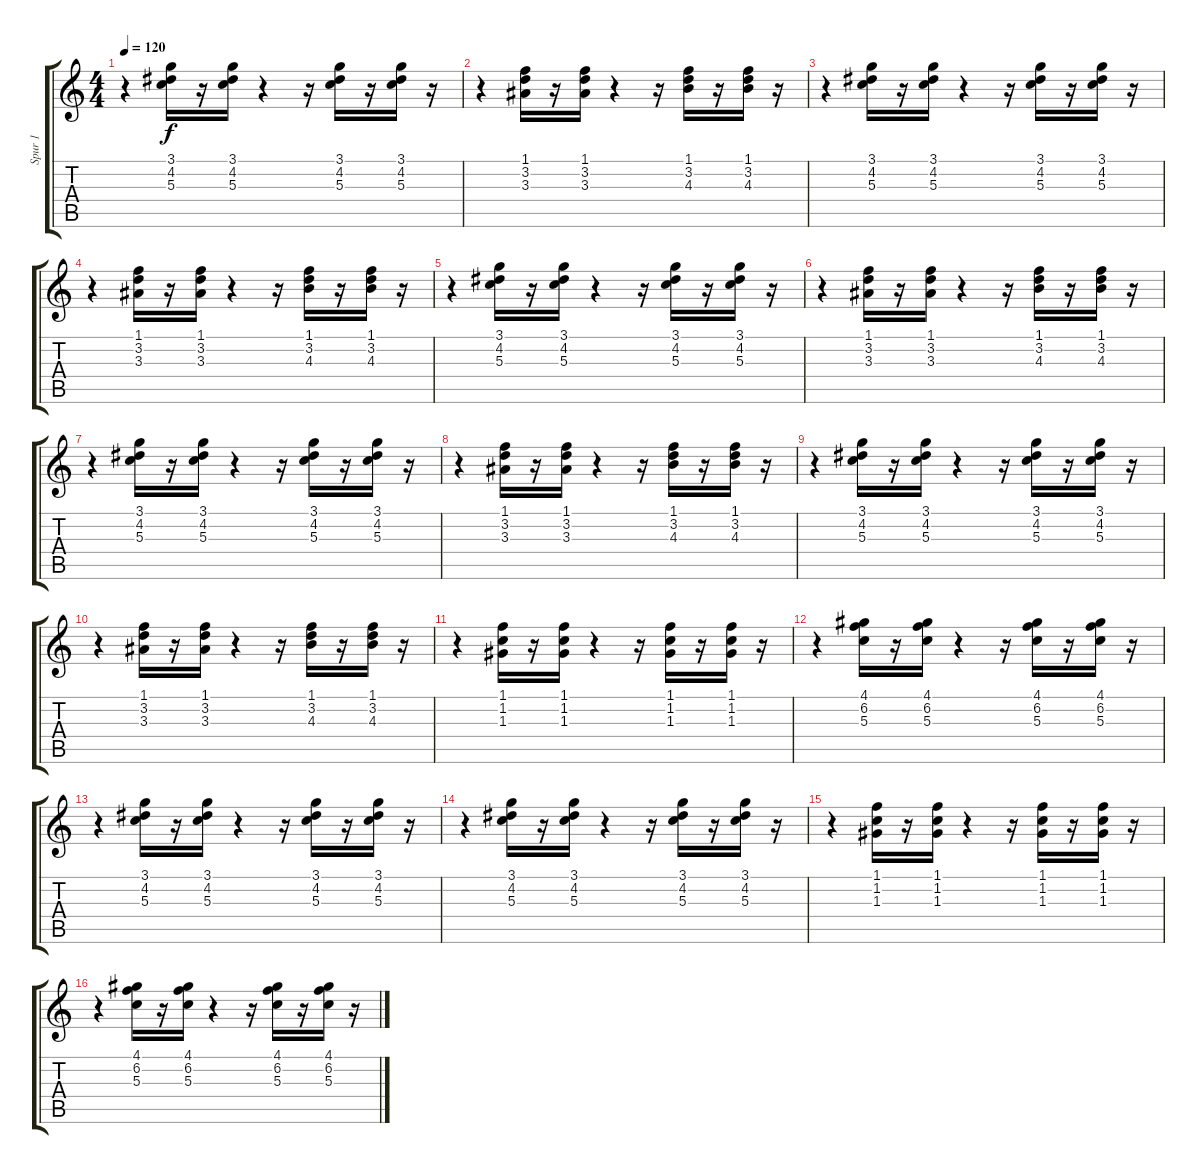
\track ("Spur 1" "Spur 1") {instrument electricguitarclean}
\staff {score tabs}
\tuning (E4 B3 G3 D3 A2 E2) {hide}
\ts (4 4)
\tempo 120
\clef g2
\ks c
r.4{dy f} (3.1 4.2 5.3).16 r.16 (3.1 4.2 5.3).16 r.4 r.16 (3.1 4.2 5.3).16 r.16 (3.1 4.2 5.3).16 r.16 |
r.4 (1.1 3.2 3.3).16 r.16 (1.1 3.2 3.3).16 r.4 r.16 (1.1 3.2 4.3).16 r.16 (1.1 3.2 4.3).16 r.16 |
r.4 (3.1 4.2 5.3).16 r.16 (3.1 4.2 5.3).16 r.4 r.16 (3.1 4.2 5.3).16 r.16 (3.1 4.2 5.3).16 r.16 |
r.4 (1.1 3.2 3.3).16 r.16 (1.1 3.2 3.3).16 r.4 r.16 (1.1 3.2 4.3).16 r.16 (1.1 3.2 4.3).16 r.16 |
r.4 (3.1 4.2 5.3).16 r.16 (3.1 4.2 5.3).16 r.4 r.16 (3.1 4.2 5.3).16 r.16 (3.1 4.2 5.3).16 r.16 |
r.4 (1.1 3.2 3.3).16 r.16 (1.1 3.2 3.3).16 r.4 r.16 (1.1 3.2 4.3).16 r.16 (1.1 3.2 4.3).16 r.16 |
r.4 (3.1 4.2 5.3).16 r.16 (3.1 4.2 5.3).16 r.4 r.16 (3.1 4.2 5.3).16 r.16 (3.1 4.2 5.3).16 r.16 |
r.4 (1.1 3.2 3.3).16 r.16 (1.1 3.2 3.3).16 r.4 r.16 (1.1 3.2 4.3).16 r.16 (1.1 3.2 4.3).16 r.16 |
r.4 (3.1 4.2 5.3).16 r.16 (3.1 4.2 5.3).16 r.4 r.16 (3.1 4.2 5.3).16 r.16 (3.1 4.2 5.3).16 r.16 |
r.4 (1.1 3.2 3.3).16 r.16 (1.1 3.2 3.3).16 r.4 r.16 (1.1 3.2 4.3).16 r.16 (1.1 3.2 4.3).16 r.16 |
r.4 (1.1 1.2 1.3).16 r.16 (1.1 1.2 1.3).16 r.4 r.16 (1.1 1.2 1.3).16 r.16 (1.1 1.2 1.3).16 r.16 |
r.4 (4.1 6.2 5.3).16 r.16 (4.1 6.2 5.3).16 r.4 r.16 (4.1 6.2 5.3).16 r.16 (4.1 6.2 5.3).16 r.16 |
r.4 (3.1 4.2 5.3).16 r.16 (3.1 4.2 5.3).16 r.4 r.16 (3.1 4.2 5.3).16 r.16 (3.1 4.2 5.3).16 r.16 |
r.4 (3.1 4.2 5.3).16 r.16 (3.1 4.2 5.3).16 r.4 r.16 (3.1 4.2 5.3).16 r.16 (3.1 4.2 5.3).16 r.16 |
r.4 (1.1 1.2 1.3).16 r.16 (1.1 1.2 1.3).16 r.4 r.16 (1.1 1.2 1.3).16 r.16 (1.1 1.2 1.3).16 r.16 |
r.4 (4.1 6.2 5.3).16 r.16 (4.1 6.2 5.3).16 r.4 r.16 (4.1 6.2 5.3).16 r.16 (4.1 6.2 5.3).16 r.16
